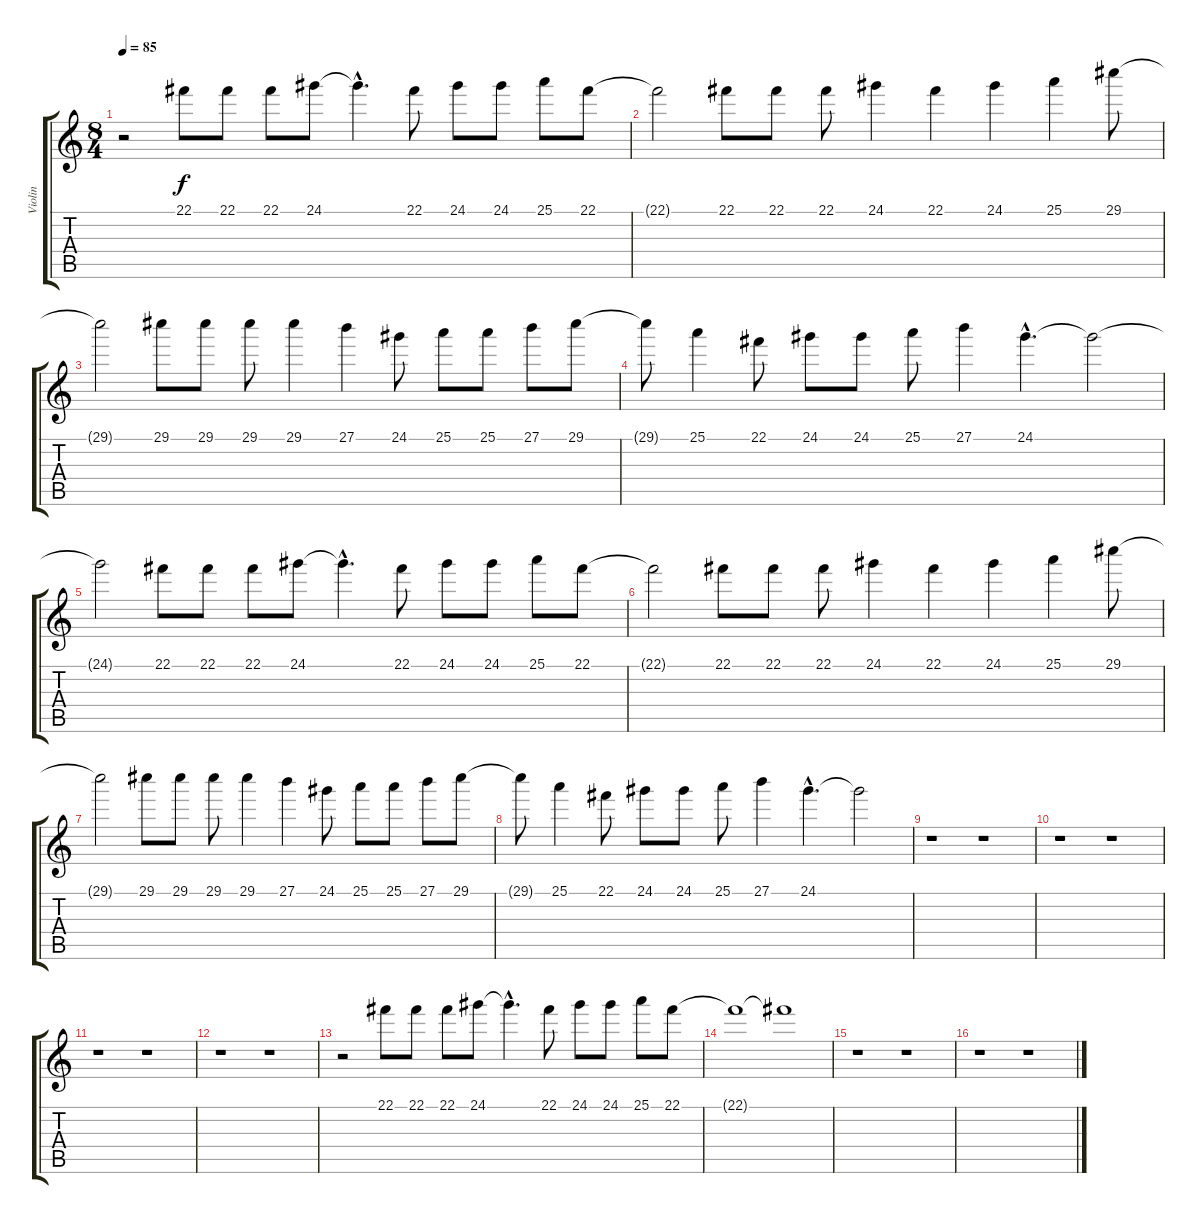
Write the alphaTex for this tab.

\track ("Violin" "Violin") {instrument violin}
\staff {score tabs}
\tuning (Ab4 Eb4 B3 Gb3 Db3 Ab2) {hide}
\ts (8 4)
\tempo 85
\clef g2
\ks c
r.2{dy f} 22.1.8 22.1.8 22.1.8 24.1.8 24.1{hac t}.4{d} 22.1.8 24.1.8 24.1.8 25.1.8 22.1.8 |
22.1{t}.2 22.1.8 22.1.8 22.1.8 24.1.4 22.1.4 24.1.4 25.1.4 29.1.8 |
29.1{t}.2 29.1.8 29.1.8 29.1.8 29.1.4 27.1.4 24.1.8 25.1.8 25.1.8 27.1.8 29.1.8 |
29.1{t}.8 25.1.4 22.1.8 24.1.8 24.1.8 25.1.8 27.1.4 24.1{hac}.4{d} 24.1{t}.2 |
24.1{t}.2 22.1.8 22.1.8 22.1.8 24.1.8 24.1{hac t}.4{d} 22.1.8 24.1.8 24.1.8 25.1.8 22.1.8 |
22.1{t}.2 22.1.8 22.1.8 22.1.8 24.1.4 22.1.4 24.1.4 25.1.4 29.1.8 |
29.1{t}.2 29.1.8 29.1.8 29.1.8 29.1.4 27.1.4 24.1.8 25.1.8 25.1.8 27.1.8 29.1.8 |
29.1{t}.8 25.1.4 22.1.8 24.1.8 24.1.8 25.1.8 27.1.4 24.1{hac}.4{d} 24.1{t}.2 |
r.1 r.1 |
r.1 r.1 |
r.1 r.1 |
r.1 r.1 |
r.2 22.1.8 22.1.8 22.1.8 24.1.8 24.1{hac t}.4{d} 22.1.8 24.1.8 24.1.8 25.1.8 22.1.8 |
22.1{t}.1 22.1{t}.1 |
r.1 r.1 |
r.1 r.1{volume 13}
